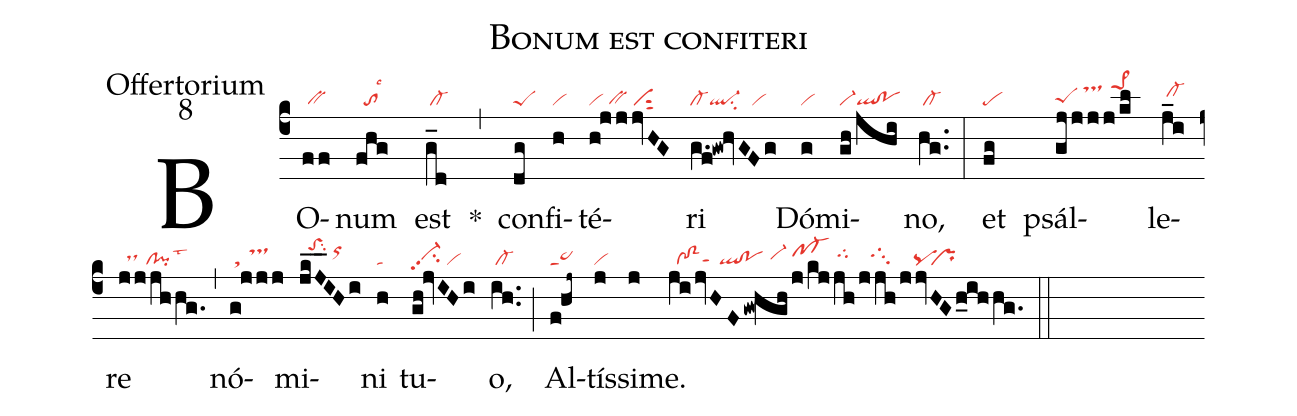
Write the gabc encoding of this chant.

name:Bonum est confiteri;
office-part:Offertorium;
mode:8;
nabc-lines:1;
%%
(c4) BO(ff|/bv)num(fhg|//tolsc3) est(//g_d|/cl-) *(,)
con(dg|peS)fi(h|vi)té(h!jjjvHG|vi/bv/visut2)ri(g.f!gw!hvGFg|cl-ql-su2vi) Dó(g|vi)mi(gh/jhi|vi-ql!po)no,(hg..|/cl-) (:)
et(fg|pe) psál(gjjjj/kl|peShg/tshk//pe>1hl)le(//j_i|/cl-hi)re(jjjhhg.|//dshh//cl!pilst3) (,)
nó(g!jjj|/st//tshj)mi(jk_J_IHi|//toShksu2/orhj)ni(h|ta) tu(gh!jvIHi|vi-hhpp2su2/vi)o,(ih..|/cl-) (;)
Al(f!hj~|sa~)tís(j|vi)si(j)me.(//ji/jvHFgw!hgh/j/kjjh/jjh/jjvHGh_ihhg.|//cl!clSsut1//ql!po/vi-hh/pf-hi//tghi/////tg1hi/////pq``pr) (::)
